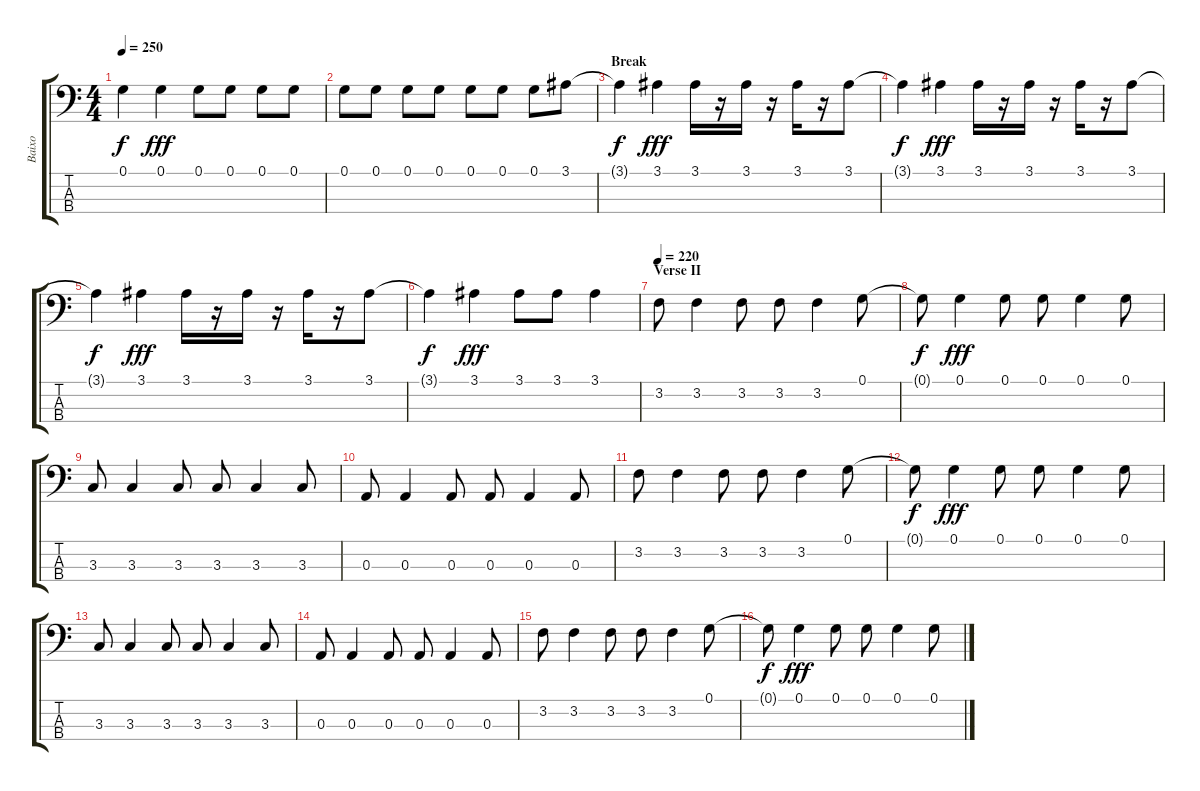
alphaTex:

\track ("Baixo" "Baixo") {instrument electricbassfinger}
\staff {score tabs}
\tuning (G2 D2 A1 E1) {hide}
\ts (4 4)
\tempo 250
\clef f4
\ks c
0.1{t}.4{dy f} 0.1.4{dy fff} 0.1.8 0.1.8 0.1.8 0.1.8 |
0.1.8 0.1.8 0.1.8 0.1.8 0.1.8 0.1.8 0.1.8 3.1.8 |
\section ("" "Break")
3.1{t}.4{dy f} 3.1.4{dy fff} 3.1.16 r.16 3.1.16 r.16 3.1.16 r.16 3.1.8 |
3.1{t}.4{dy f} 3.1.4{dy fff} 3.1.16 r.16 3.1.16 r.16 3.1.16 r.16 3.1.8 |
3.1{t}.4{dy f} 3.1.4{dy fff} 3.1.16 r.16 3.1.16 r.16 3.1.16 r.16 3.1.8 |
3.1{t}.4{dy f} 3.1.4{dy fff} 3.1.8 3.1.8 3.1.4 |
\section ("" "Verse II")
\tempo 220
3.2.8 3.2.4 3.2.8 3.2.8 3.2.4 0.1.8 |
0.1{t}.8{dy f} 0.1.4{dy fff} 0.1.8 0.1.8 0.1.4 0.1.8 |
3.3.8 3.3.4 3.3.8 3.3.8 3.3.4 3.3.8 |
0.3.8 0.3.4 0.3.8 0.3.8 0.3.4 0.3.8 |
3.2.8 3.2.4 3.2.8 3.2.8 3.2.4 0.1.8 |
0.1{t}.8{dy f} 0.1.4{dy fff} 0.1.8 0.1.8 0.1.4 0.1.8 |
3.3.8 3.3.4 3.3.8 3.3.8 3.3.4 3.3.8 |
0.3.8 0.3.4 0.3.8 0.3.8 0.3.4 0.3.8 |
3.2.8 3.2.4 3.2.8 3.2.8 3.2.4 0.1.8 |
0.1{t}.8{dy f} 0.1.4{dy fff} 0.1.8 0.1.8 0.1.4 0.1.8
